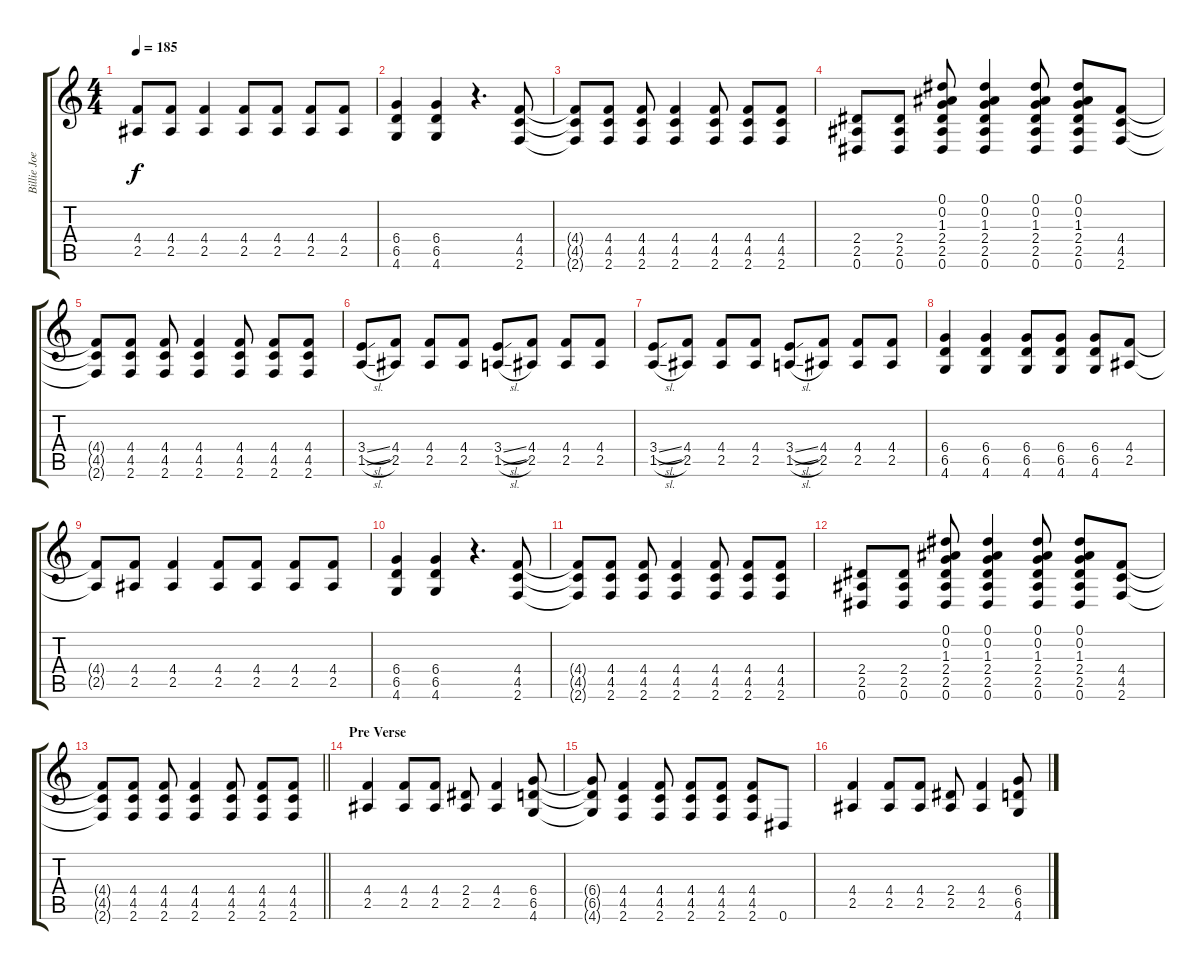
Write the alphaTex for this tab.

\track ("Billie Joe" "Billie Joe") {instrument distortionguitar}
\staff {score tabs}
\tuning (Eb4 Bb3 Gb3 Db3 Ab2 Eb2) {hide}
\ts (4 4)
\tempo 185
\clef g2
\ks c
(4.4{t} 2.5{t}).8{dy f} (4.4 2.5).8 (4.4 2.5).4 (4.4 2.5).8 (4.4 2.5).8 (4.4 2.5).8 (4.4 2.5).8 |
(6.4 6.5 4.6).4 (6.4 6.5 4.6).4 r.4{d} (4.4 4.5 2.6).8 |
(4.4{t} 4.5{t} 2.6{t}).8 (4.4 4.5 2.6).8 (4.4 4.5 2.6).8 (4.4 4.5 2.6).4 (4.4 4.5 2.6).8 (4.4 4.5 2.6).8 (4.4 4.5 2.6).8 |
(2.4 2.5 0.6).8 (2.4 2.5 0.6).8 (0.1 0.2 1.3 2.4 2.5 0.6).8 (0.1 0.2 1.3 2.4 2.5 0.6).4 (0.1 0.2 1.3 2.4 2.5 0.6).8 (0.1 0.2 1.3 2.4 2.5 0.6).8 (4.4 4.5 2.6).8 |
(4.4{t} 4.5{t} 2.6{t}).8 (4.4 4.5 2.6).8 (4.4 4.5 2.6).8 (4.4 4.5 2.6).4 (4.4 4.5 2.6).8 (4.4 4.5 2.6).8 (4.4 4.5 2.6).8 |
(3.4{sl} 1.5{sl}).8 (4.4 2.5).8 (4.4 2.5).8 (4.4 2.5).8 (3.4{sl} 1.5{sl}).8 (4.4 2.5).8 (4.4 2.5).8 (4.4 2.5).8 |
(3.4{sl} 1.5{sl}).8 (4.4 2.5).8 (4.4 2.5).8 (4.4 2.5).8 (3.4{sl} 1.5{sl}).8 (4.4 2.5).8 (4.4 2.5).8 (4.4 2.5).8 |
(6.4 6.5 4.6).4 (6.4 6.5 4.6).4 (6.4 6.5 4.6).8 (6.4 6.5 4.6).8 (6.4 6.5 4.6).8 (4.4 2.5).8 |
(4.4{t} 2.5{t}).8 (4.4 2.5).8 (4.4 2.5).4 (4.4 2.5).8 (4.4 2.5).8 (4.4 2.5).8 (4.4 2.5).8 |
(6.4 6.5 4.6).4 (6.4 6.5 4.6).4 r.4{d} (4.4 4.5 2.6).8 |
(4.4{t} 4.5{t} 2.6{t}).8 (4.4 4.5 2.6).8 (4.4 4.5 2.6).8 (4.4 4.5 2.6).4 (4.4 4.5 2.6).8 (4.4 4.5 2.6).8 (4.4 4.5 2.6).8 |
(2.4 2.5 0.6).8 (2.4 2.5 0.6).8 (0.1 0.2 1.3 2.4 2.5 0.6).8 (0.1 0.2 1.3 2.4 2.5 0.6).4 (0.1 0.2 1.3 2.4 2.5 0.6).8 (0.1 0.2 1.3 2.4 2.5 0.6).8 (4.4 4.5 2.6).8 |
\barLineRight lightlight
(4.4{t} 4.5{t} 2.6{t}).8 (4.4 4.5 2.6).8 (4.4 4.5 2.6).8 (4.4 4.5 2.6).4 (4.4 4.5 2.6).8 (4.4 4.5 2.6).8 (4.4 4.5 2.6).8 |
\section ("" "Pre Verse")
(4.4 2.5).4 (4.4 2.5).8 (4.4 2.5).8 (2.4 2.5).8 (4.4 2.5).4 (6.4 6.5 4.6).8 |
(6.4{t} 6.5{t} 4.6{t}).8 (4.4 4.5 2.6).4 (4.4 4.5 2.6).8 (4.4 4.5 2.6).8 (4.4 4.5 2.6).8 (4.4 4.5 2.6).8 0.6.8 |
(4.4 2.5).4 (4.4 2.5).8 (4.4 2.5).8 (2.4 2.5).8 (4.4 2.5).4 (6.4 6.5 4.6).8
